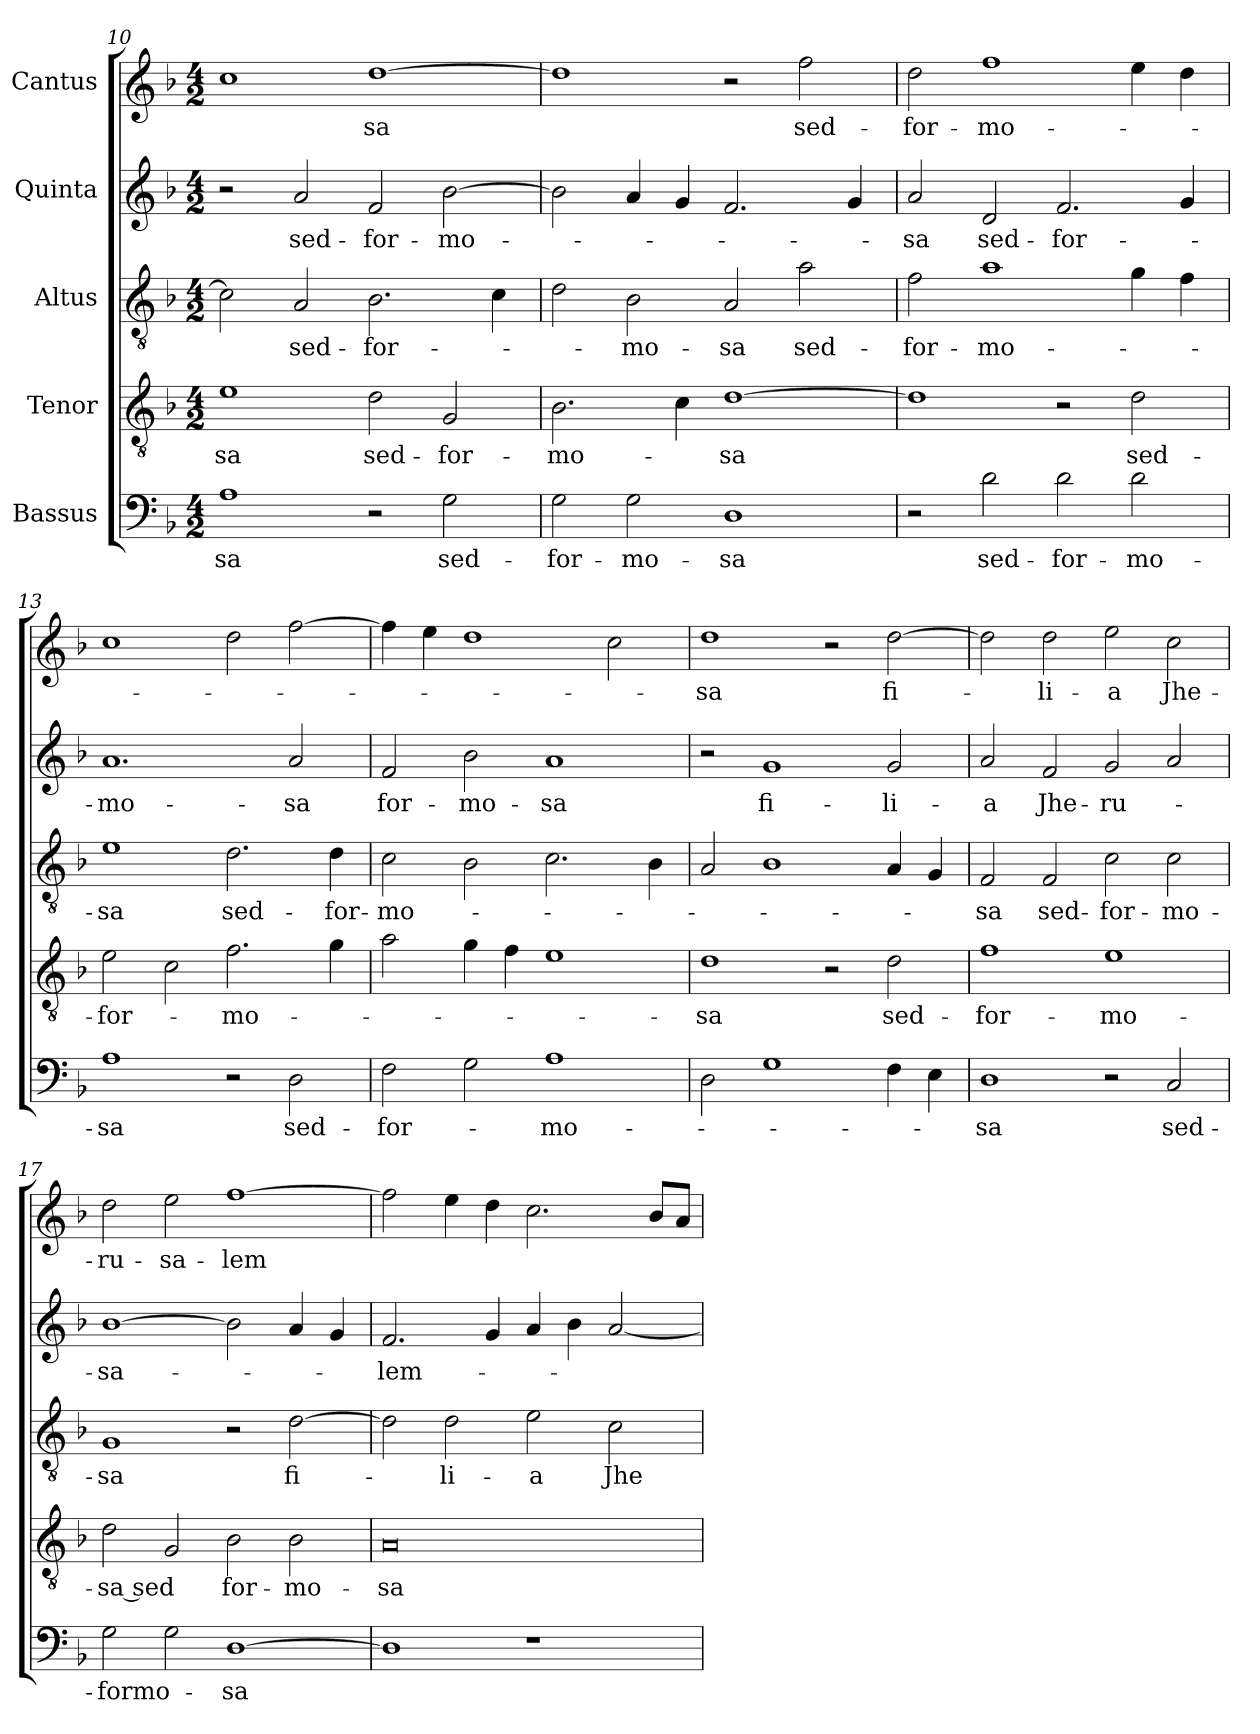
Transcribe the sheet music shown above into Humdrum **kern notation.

**kern	**text	**kern	**text	**kern	**text	**kern	**text	**kern	**text
*part5	*part5	*part4	*part4	*part3	*part3	*part2	*part2	*part1	*part1
*staff5	*staff5	*staff4	*staff4	*staff3	*staff3	*staff2	*staff2	*staff1	*staff1
*I"Bassus	*	*I"Tenor	*	*I"Altus	*	*I"Quinta	*	*I"Cantus	*
*clefF4	*	*clefGv2	*	*clefGv2	*	*clefG2	*	*clefG2	*
*k[b-]	*	*k[b-]	*	*k[b-]	*	*k[b-]	*	*k[b-]	*
*M4/2	*	*M4/2	*	*M4/2	*	*M4/2	*	*M4/2	*
=10	=10	=10	=10	=10	=10	=10	=10	=10	=10
1A\	-sa	1e\	-sa	2c\]	.	2r	.	1cc\	.
.	.	.	.	2A/	sed-	2a/	sed-	.	.
2r	.	2d\	sed-	2.B-\	for-	2f/	for-	[1dd\	-sa
2G\	sed-	2G/	for-	.	.	[2b-\	-mo-	.	.
.	.	.	.	4c\	.	.	.	.	.
=11	=11	=11	=11	=11	=11	=11	=11	=11	=11
2G\	for-	2.B-\	-mo-	2d\	.	2b-\]	.	1dd\]	.
2G\	-mo-	.	.	2B-\	-mo-	4a/	.	.	.
.	.	4c\	.	.	.	4g/	.	.	.
1D\	-sa	[1d\	-sa	2A/	-sa	2.f/	.	2r	.
.	.	.	.	2a\	sed-	.	.	2ff\	sed-
.	.	.	.	.	.	4g/	.	.	.
=12	=12	=12	=12	=12	=12	=12	=12	=12	=12
2r	.	1d\]	.	2f\	for-	2a/	-sa	2dd\	for-
2d\	sed-	.	.	1a\	-mo-	2d/	sed-	1ff\	-mo-
2d\	for-	2r	.	.	.	2.f/	for-	.	.
2d\	-mo-	2d\	sed-	4g\	.	.	.	4ee\	.
.	.	.	.	4f\	.	4g/	.	4dd\	.
=13	=13	=13	=13	=13	=13	=13	=13	=13	=13
1A\	-sa	2e\	for-	1e\	-sa	1.a/	-mo-	1cc\	.
.	.	2c\	.	.	.	.	.	.	.
2r	.	2.f\	-mo-	2.d\	sed-	.	.	2dd\	.
2D\	sed-	.	.	.	.	2a/	-sa	[2ff\	.
.	.	4g\	.	4d\	for-	.	.	.	.
=14	=14	=14	=14	=14	=14	=14	=14	=14	=14
2F\	for-	2a\	.	2c\	-mo-	2f/	for-	4ff\]	.
.	.	.	.	.	.	.	.	4ee\	.
2G\	.	4g\	.	2B-\	.	2b-\	-mo-	1dd\	.
.	.	4f\	.	.	.	.	.	.	.
1A\	-mo-	1e\	.	2.c\	.	1a/	-sa	.	.
.	.	.	.	.	.	.	.	2cc\	.
.	.	.	.	4B-\	.	.	.	.	.
=15	=15	=15	=15	=15	=15	=15	=15	=15	=15
2D\	.	1d\	-sa	2A/	.	2r	.	1dd\	-sa
1G\	.	.	.	1B-\	.	1g/	fi-	.	.
.	.	2r	.	.	.	.	.	2r	.
4F\	.	2d\	sed-	4A/	.	2g/	-li-	[2dd\	fi-
4E\	.	.	.	4G/	.	.	.	.	.
=16	=16	=16	=16	=16	=16	=16	=16	=16	=16
1D\	-sa	1f\	for-	2F/	-sa	2a/	-a	2dd\]	.
.	.	.	.	2F/	sed-	2f/	Jhe-	2dd\	-li-
2r	.	1e\	-mo-	2c\	for-	2g/	-ru-	2ee\	-a
2C/	sed-	.	.	2c\	-mo-	2a/	.	2cc\	Jhe-
=17	=17	=17	=17	=17	=17	=17	=17	=17	=17
2G\	formo-	2d\	-sa sed	1G/	-sa	[1b-\	-sa-	2dd\	-ru-
2G\	.	2G/	.	.	.	.	.	2ee\	-sa-
[1D\	-sa	2B-\	for-	2r	.	2b-\]	.	[1ff\	-lem
.	.	2B-\	-mo-	[2d\	fi-	4a/	.	.	.
.	.	.	.	.	.	4g/	.	.	.
=18	=18	=18	=18	=18	=18	=18	=18	=18	=18
1D\]	.	0A/	-sa	2d\]	.	2.f/	-lem-	2ff\]	.
.	.	.	.	2d\	-li-	.	.	4ee\	.
.	.	.	.	.	.	4g/	.	4dd\	.
1r	.	.	.	2e\	-a	4a/	.	2.cc\	.
.	.	.	.	.	.	4b-\	.	.	.
.	.	.	.	2c\	Jhe-	[2a/	.	.	.
.	.	.	.	.	.	.	.	8b-/L	.
.	.	.	.	.	.	.	.	8a/J	.
=	=	=	=	=	=	=	=	=	=
*-	*-	*-	*-	*-	*-	*-	*-	*-	*-
